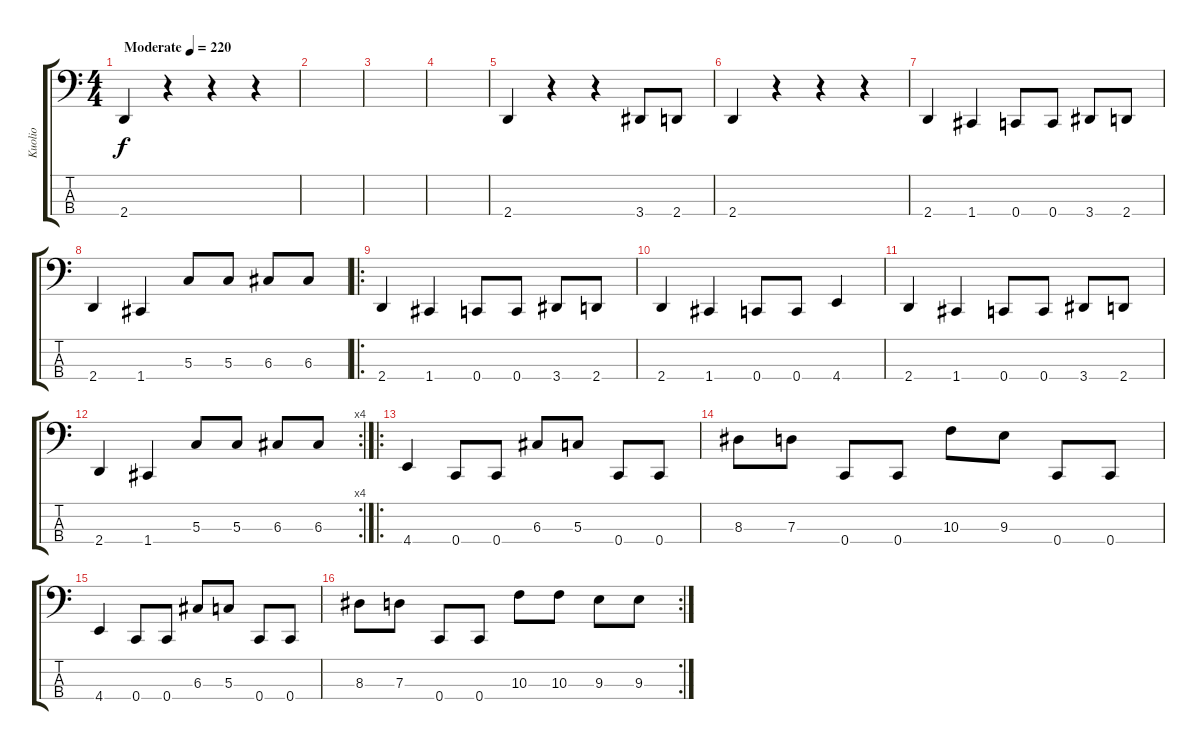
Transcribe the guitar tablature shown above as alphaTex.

\track ("Kuolio" "Kuolio") {instrument electricbasspick}
\staff {score tabs}
\tuning (F2 C2 G1 C1) {hide}
\ts (4 4)
\tempo (220 "Moderate")
\clef f4
\ks c
2.4.4{dy f instrument electricbasspick} r.4 r.4 r.4 |
|
|
|
2.4.4 r.4 r.4 3.4.8 2.4.8 |
2.4.4 r.4 r.4 r.4 |
2.4.4 1.4.4 0.4.8 0.4.8 3.4.8 2.4.8 |
2.4.4 1.4.4 5.3.8 5.3.8 6.3.8 6.3.8 |
\ro
2.4.4 1.4.4 0.4.8 0.4.8 3.4.8 2.4.8 |
2.4.4 1.4.4 0.4.8 0.4.8 4.4.4 |
2.4.4 1.4.4 0.4.8 0.4.8 3.4.8 2.4.8 |
\rc 4
2.4.4 1.4.4 5.3.8 5.3.8 6.3.8 6.3.8 |
\ro
4.4.4 0.4.8 0.4.8 6.3.8 5.3.8 0.4.8 0.4.8 |
8.3.8 7.3.8 0.4.8 0.4.8 10.3.8 9.3.8 0.4.8 0.4.8 |
4.4.4 0.4.8 0.4.8 6.3.8 5.3.8 0.4.8 0.4.8 |
\rc 2
8.3.8 7.3.8 0.4.8 0.4.8 10.3.8 10.3.8 9.3.8 9.3.8
